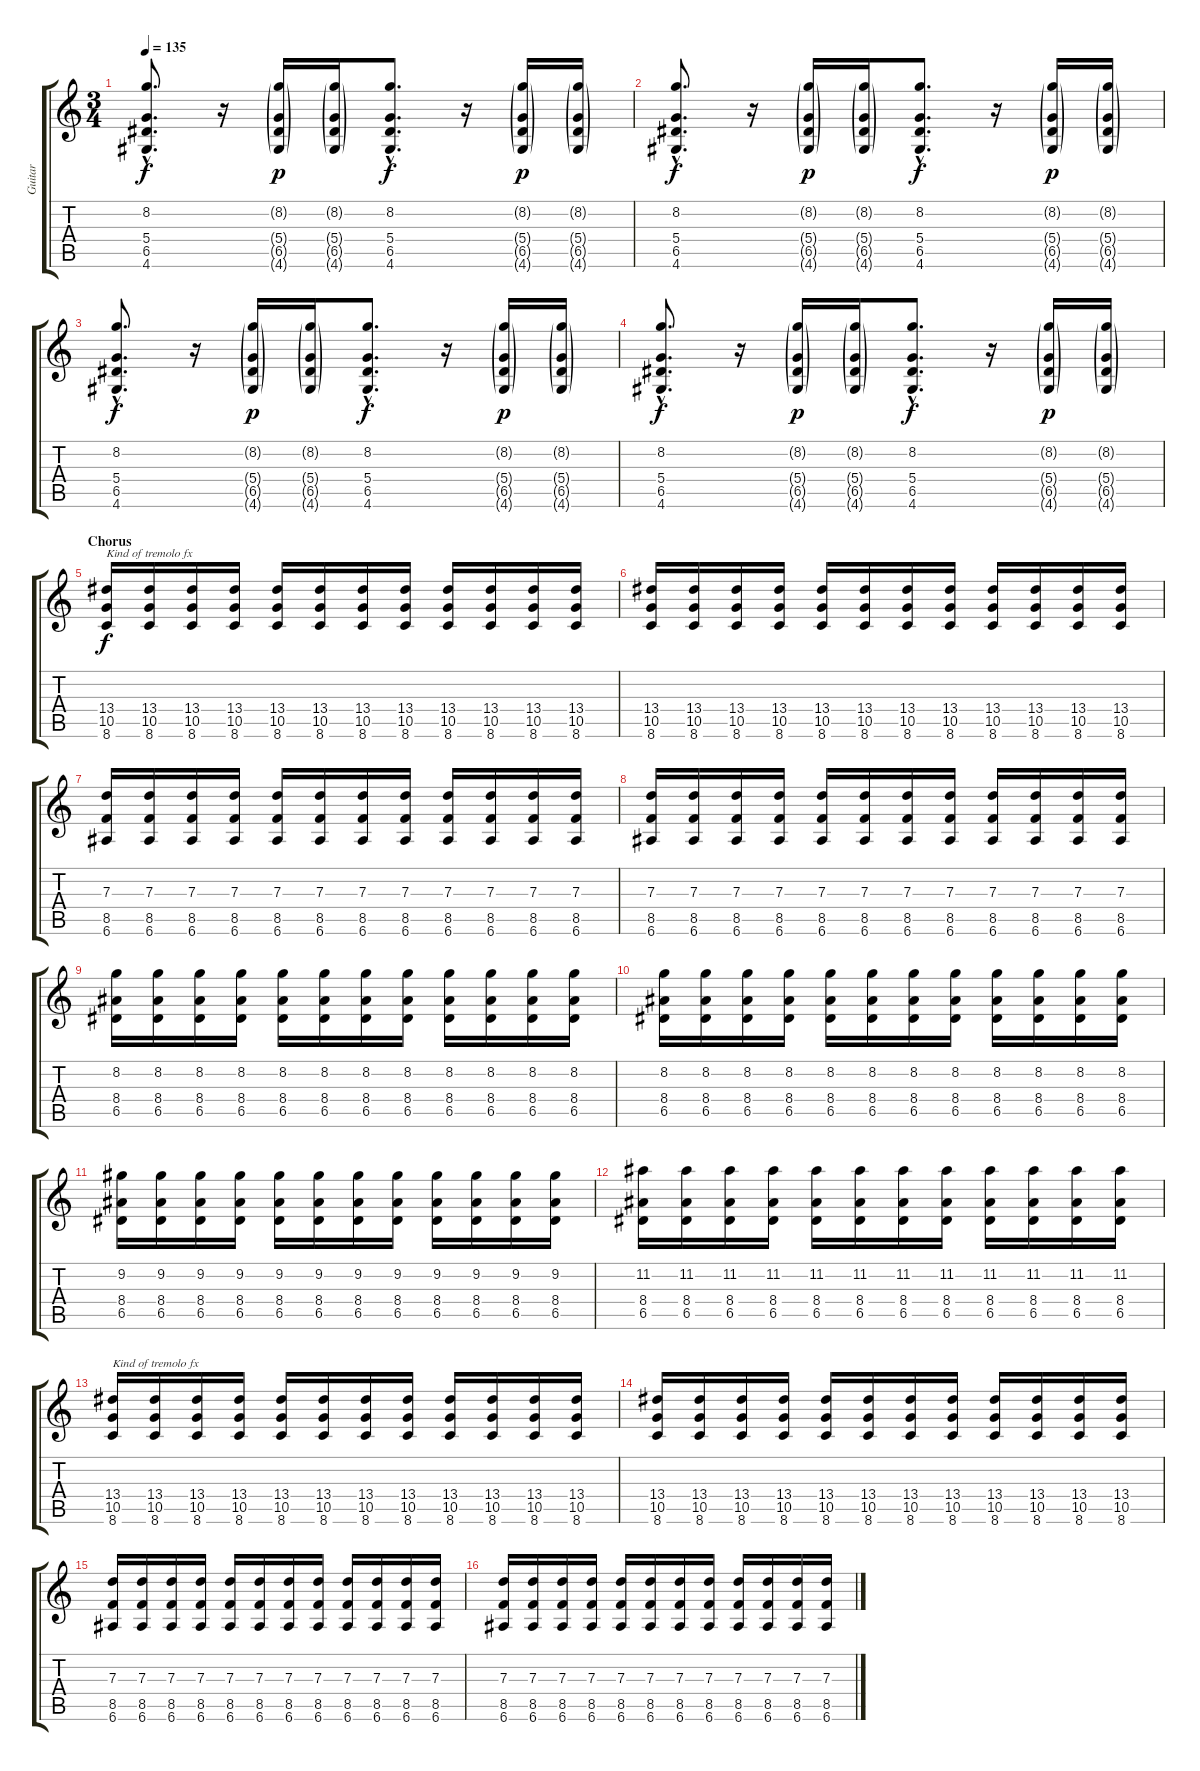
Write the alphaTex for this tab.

\track ("Guitar" "Guitar") {instrument electricguitarjazz}
\staff {score tabs}
\tuning (E4 B3 G3 D3 A2 E2) {hide}
\ts (3 4)
\tempo 135
\clef g2
\ks c
(8.2{hac} 5.4{hac} 6.5{hac} 4.6{hac}).8{d dy f} r.16 (8.2{g} 5.4{g} 6.5{g} 4.6{g}).16{dy p} (8.2{g} 5.4{g} 6.5{g} 4.6{g}).16 (8.2{hac} 5.4{hac} 6.5{hac} 4.6{hac}).8{d dy f} r.16 (8.2{g} 5.4{g} 6.5{g} 4.6{g}).16{dy p} (8.2{g} 5.4{g} 6.5{g} 4.6{g}).16 |
(8.2{hac} 5.4{hac} 6.5{hac} 4.6{hac}).8{d dy f} r.16 (8.2{g} 5.4{g} 6.5{g} 4.6{g}).16{dy p} (8.2{g} 5.4{g} 6.5{g} 4.6{g}).16 (8.2{hac} 5.4{hac} 6.5{hac} 4.6{hac}).8{d dy f} r.16 (8.2{g} 5.4{g} 6.5{g} 4.6{g}).16{dy p} (8.2{g} 5.4{g} 6.5{g} 4.6{g}).16 |
(8.2{hac} 5.4{hac} 6.5{hac} 4.6{hac}).8{d dy f} r.16 (8.2{g} 5.4{g} 6.5{g} 4.6{g}).16{dy p} (8.2{g} 5.4{g} 6.5{g} 4.6{g}).16 (8.2{hac} 5.4{hac} 6.5{hac} 4.6{hac}).8{d dy f} r.16 (8.2{g} 5.4{g} 6.5{g} 4.6{g}).16{dy p} (8.2{g} 5.4{g} 6.5{g} 4.6{g}).16 |
(8.2{hac} 5.4{hac} 6.5{hac} 4.6{hac}).8{d dy f} r.16 (8.2{g} 5.4{g} 6.5{g} 4.6{g}).16{dy p} (8.2{g} 5.4{g} 6.5{g} 4.6{g}).16 (8.2{hac} 5.4{hac} 6.5{hac} 4.6{hac}).8{d dy f} r.16 (8.2{g} 5.4{g} 6.5{g} 4.6{g}).16{dy p} (8.2{g} 5.4{g} 6.5{g} 4.6{g}).16 |
\section ("" "Chorus")
(13.4 10.5 8.6).16{txt "Kind of tremolo fx" dy f volume 16 instrument tremolostrings} (13.4 10.5 8.6).16 (13.4 10.5 8.6).16 (13.4 10.5 8.6).16 (13.4 10.5 8.6).16 (13.4 10.5 8.6).16 (13.4 10.5 8.6).16 (13.4 10.5 8.6).16 (13.4 10.5 8.6).16 (13.4 10.5 8.6).16 (13.4 10.5 8.6).16 (13.4 10.5 8.6).16 |
(13.4 10.5 8.6).16{volume 16 instrument tremolostrings} (13.4 10.5 8.6).16 (13.4 10.5 8.6).16 (13.4 10.5 8.6).16 (13.4 10.5 8.6).16 (13.4 10.5 8.6).16 (13.4 10.5 8.6).16 (13.4 10.5 8.6).16 (13.4 10.5 8.6).16 (13.4 10.5 8.6).16 (13.4 10.5 8.6).16 (13.4 10.5 8.6).16 |
(7.3 8.5 6.6).16{volume 16 instrument tremolostrings} (7.3 8.5 6.6).16 (7.3 8.5 6.6).16 (7.3 8.5 6.6).16 (7.3 8.5 6.6).16 (7.3 8.5 6.6).16 (7.3 8.5 6.6).16 (7.3 8.5 6.6).16 (7.3 8.5 6.6).16 (7.3 8.5 6.6).16 (7.3 8.5 6.6).16 (7.3 8.5 6.6).16 |
(7.3 8.5 6.6).16{volume 16 instrument tremolostrings} (7.3 8.5 6.6).16 (7.3 8.5 6.6).16 (7.3 8.5 6.6).16 (7.3 8.5 6.6).16 (7.3 8.5 6.6).16 (7.3 8.5 6.6).16 (7.3 8.5 6.6).16 (7.3 8.5 6.6).16 (7.3 8.5 6.6).16 (7.3 8.5 6.6).16 (7.3 8.5 6.6).16 |
(8.2 8.4 6.5).16{volume 16 instrument tremolostrings} (8.2 8.4 6.5).16 (8.2 8.4 6.5).16 (8.2 8.4 6.5).16 (8.2 8.4 6.5).16 (8.2 8.4 6.5).16 (8.2 8.4 6.5).16 (8.2 8.4 6.5).16 (8.2 8.4 6.5).16 (8.2 8.4 6.5).16 (8.2 8.4 6.5).16 (8.2 8.4 6.5).16 |
(8.2 8.4 6.5).16{volume 16 instrument tremolostrings} (8.2 8.4 6.5).16 (8.2 8.4 6.5).16 (8.2 8.4 6.5).16 (8.2 8.4 6.5).16 (8.2 8.4 6.5).16 (8.2 8.4 6.5).16 (8.2 8.4 6.5).16 (8.2 8.4 6.5).16 (8.2 8.4 6.5).16 (8.2 8.4 6.5).16 (8.2 8.4 6.5).16 |
(9.2 8.4 6.5).16{volume 16 instrument tremolostrings} (9.2 8.4 6.5).16 (9.2 8.4 6.5).16 (9.2 8.4 6.5).16 (9.2 8.4 6.5).16 (9.2 8.4 6.5).16 (9.2 8.4 6.5).16 (9.2 8.4 6.5).16 (9.2 8.4 6.5).16 (9.2 8.4 6.5).16 (9.2 8.4 6.5).16 (9.2 8.4 6.5).16 |
(11.2 8.4 6.5).16{volume 16 instrument tremolostrings} (11.2 8.4 6.5).16 (11.2 8.4 6.5).16 (11.2 8.4 6.5).16 (11.2 8.4 6.5).16 (11.2 8.4 6.5).16 (11.2 8.4 6.5).16 (11.2 8.4 6.5).16 (11.2 8.4 6.5).16 (11.2 8.4 6.5).16 (11.2 8.4 6.5).16 (11.2 8.4 6.5).16 |
(13.4 10.5 8.6).16{txt "Kind of tremolo fx" volume 16 instrument tremolostrings} (13.4 10.5 8.6).16 (13.4 10.5 8.6).16 (13.4 10.5 8.6).16 (13.4 10.5 8.6).16 (13.4 10.5 8.6).16 (13.4 10.5 8.6).16 (13.4 10.5 8.6).16 (13.4 10.5 8.6).16 (13.4 10.5 8.6).16 (13.4 10.5 8.6).16 (13.4 10.5 8.6).16 |
(13.4 10.5 8.6).16{volume 16 instrument tremolostrings} (13.4 10.5 8.6).16 (13.4 10.5 8.6).16 (13.4 10.5 8.6).16 (13.4 10.5 8.6).16 (13.4 10.5 8.6).16 (13.4 10.5 8.6).16 (13.4 10.5 8.6).16 (13.4 10.5 8.6).16 (13.4 10.5 8.6).16 (13.4 10.5 8.6).16 (13.4 10.5 8.6).16 |
(7.3 8.5 6.6).16{volume 16 instrument tremolostrings} (7.3 8.5 6.6).16 (7.3 8.5 6.6).16 (7.3 8.5 6.6).16 (7.3 8.5 6.6).16 (7.3 8.5 6.6).16 (7.3 8.5 6.6).16 (7.3 8.5 6.6).16 (7.3 8.5 6.6).16 (7.3 8.5 6.6).16 (7.3 8.5 6.6).16 (7.3 8.5 6.6).16 |
(7.3 8.5 6.6).16{volume 16 instrument tremolostrings} (7.3 8.5 6.6).16 (7.3 8.5 6.6).16 (7.3 8.5 6.6).16 (7.3 8.5 6.6).16 (7.3 8.5 6.6).16 (7.3 8.5 6.6).16 (7.3 8.5 6.6).16 (7.3 8.5 6.6).16 (7.3 8.5 6.6).16 (7.3 8.5 6.6).16 (7.3 8.5 6.6).16
